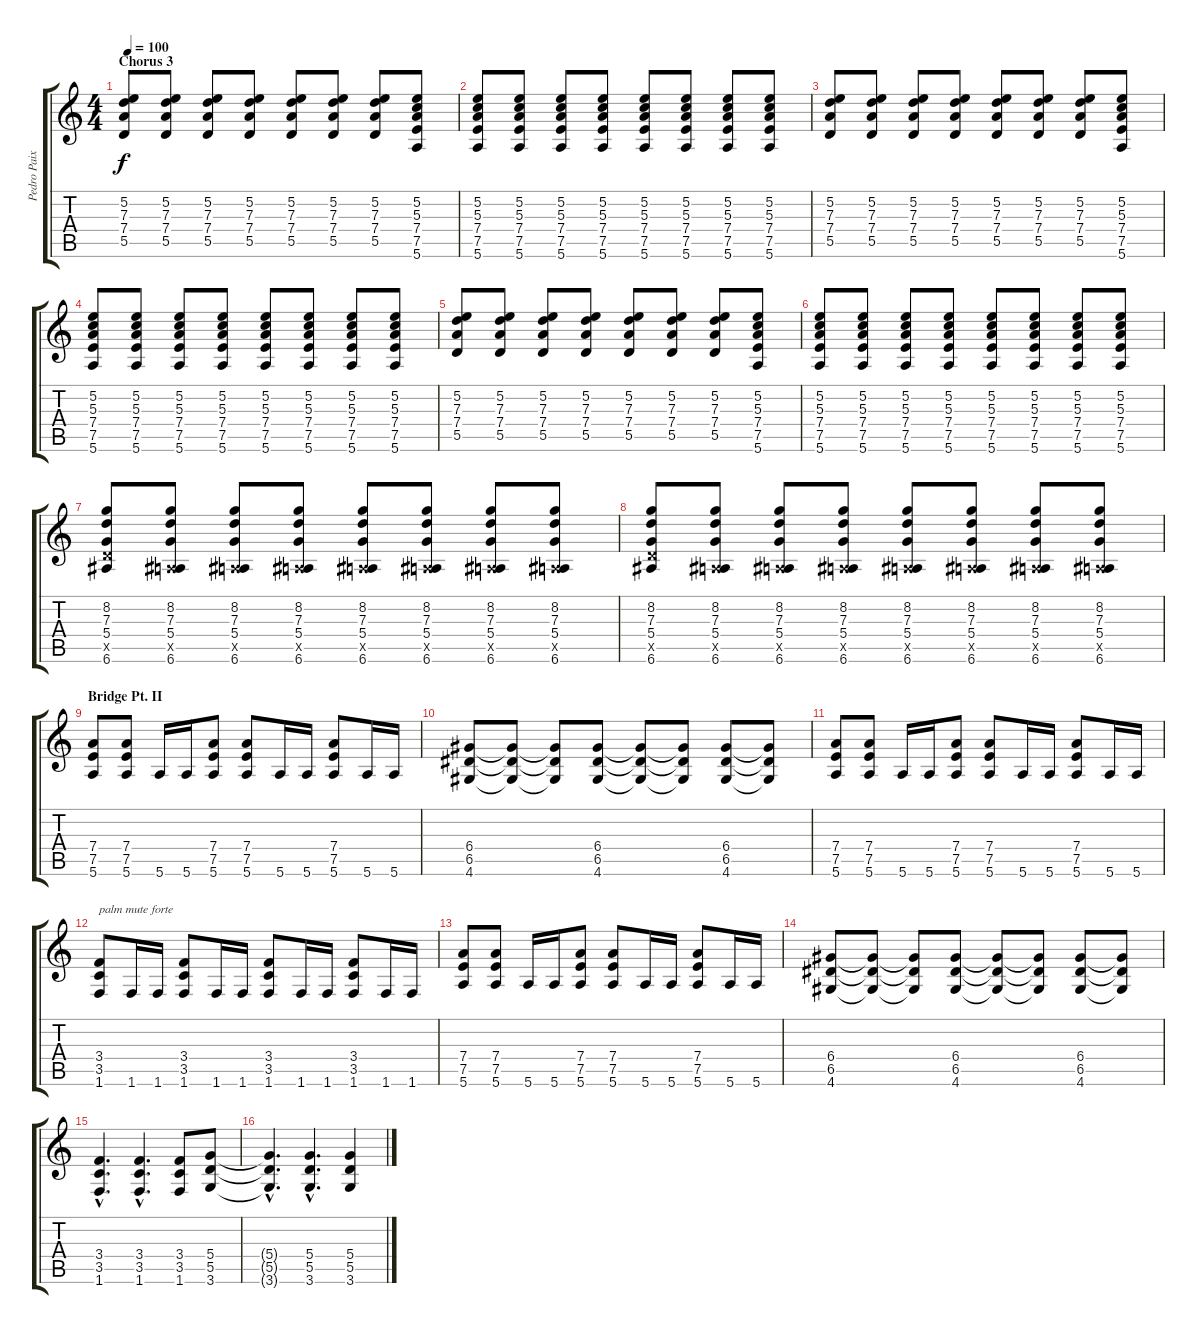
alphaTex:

\track ("Pedro Paixao" "Pedro Paix") {instrument distortionguitar}
\staff {score tabs}
\tuning (E4 B3 G3 D3 A2 E2) {hide}
\ts (4 4)
\section ("" "Chorus 3")
\tempo 100
\clef g2
\ks c
(5.2 7.3 7.4 5.5).8{dy f} (5.2 7.3 7.4 5.5).8 (5.2 7.3 7.4 5.5).8 (5.2 7.3 7.4 5.5).8 (5.2 7.3 7.4 5.5).8 (5.2 7.3 7.4 5.5).8 (5.2 7.3 7.4 5.5).8 (5.2 5.3 7.4 7.5 5.6).8 |
(5.2 5.3 7.4 7.5 5.6).8 (5.2 5.3 7.4 7.5 5.6).8 (5.2 5.3 7.4 7.5 5.6).8 (5.2 5.3 7.4 7.5 5.6).8 (5.2 5.3 7.4 7.5 5.6).8 (5.2 5.3 7.4 7.5 5.6).8 (5.2 5.3 7.4 7.5 5.6).8 (5.2 5.3 7.4 7.5 5.6).8 |
(5.2 7.3 7.4 5.5).8 (5.2 7.3 7.4 5.5).8 (5.2 7.3 7.4 5.5).8 (5.2 7.3 7.4 5.5).8 (5.2 7.3 7.4 5.5).8 (5.2 7.3 7.4 5.5).8 (5.2 7.3 7.4 5.5).8 (5.2 5.3 7.4 7.5 5.6).8 |
(5.2 5.3 7.4 7.5 5.6).8 (5.2 5.3 7.4 7.5 5.6).8 (5.2 5.3 7.4 7.5 5.6).8 (5.2 5.3 7.4 7.5 5.6).8 (5.2 5.3 7.4 7.5 5.6).8 (5.2 5.3 7.4 7.5 5.6).8 (5.2 5.3 7.4 7.5 5.6).8 (5.2 5.3 7.4 7.5 5.6).8 |
(5.2 7.3 7.4 5.5).8 (5.2 7.3 7.4 5.5).8 (5.2 7.3 7.4 5.5).8 (5.2 7.3 7.4 5.5).8 (5.2 7.3 7.4 5.5).8 (5.2 7.3 7.4 5.5).8 (5.2 7.3 7.4 5.5).8 (5.2 5.3 7.4 7.5 5.6).8 |
(5.2 5.3 7.4 7.5 5.6).8 (5.2 5.3 7.4 7.5 5.6).8 (5.2 5.3 7.4 7.5 5.6).8 (5.2 5.3 7.4 7.5 5.6).8 (5.2 5.3 7.4 7.5 5.6).8 (5.2 5.3 7.4 7.5 5.6).8 (5.2 5.3 7.4 7.5 5.6).8 (5.2 5.3 7.4 7.5 5.6).8 |
(8.2 7.3 5.4 5.5{x} 6.6).8 (8.2 7.3 5.4 0.5{x} 6.6).8 (8.2 7.3 5.4 0.5{x} 6.6).8 (8.2 7.3 5.4 0.5{x} 6.6).8 (8.2 7.3 5.4 0.5{x} 6.6).8 (8.2 7.3 5.4 0.5{x} 6.6).8 (8.2 7.3 5.4 0.5{x} 6.6).8 (8.2 7.3 5.4 0.5{x} 6.6).8 |
(8.2 7.3 5.4 5.5{x} 6.6).8 (8.2 7.3 5.4 0.5{x} 6.6).8 (8.2 7.3 5.4 0.5{x} 6.6).8 (8.2 7.3 5.4 0.5{x} 6.6).8 (8.2 7.3 5.4 0.5{x} 6.6).8 (8.2 7.3 5.4 0.5{x} 6.6).8 (8.2 7.3 5.4 0.5{x} 6.6).8 (8.2 7.3 5.4 0.5{x} 6.6).8 |
\section ("" "Bridge Pt. II")
(7.4 7.5 5.6).8 (7.4 7.5 5.6).8 5.6.16 5.6.16 (7.4 7.5 5.6).8 (7.4 7.5 5.6).8 5.6.16 5.6.16 (7.4 7.5 5.6).8 5.6.16 5.6.16 |
(6.4 6.5 4.6).8 (6.4{t} 6.5{t} 4.6{t}).8 (6.4{t} 6.5{t} 4.6{t}).8 (6.4 6.5 4.6).8 (6.4{t} 6.5{t} 4.6{t}).8 (6.4{t} 6.5{t} 4.6{t}).8 (6.4 6.5 4.6).8 (6.4{t} 6.5{t} 4.6{t}).8 |
(7.4 7.5 5.6).8 (7.4 7.5 5.6).8 5.6.16 5.6.16 (7.4 7.5 5.6).8 (7.4 7.5 5.6).8 5.6.16 5.6.16 (7.4 7.5 5.6).8 5.6.16 5.6.16 |
(3.4 3.5 1.6).8{txt "palm mute forte"} 1.6.16 1.6.16 (3.4 3.5 1.6).8 1.6.16 1.6.16 (3.4 3.5 1.6).8 1.6.16 1.6.16 (3.4 3.5 1.6).8 1.6.16 1.6.16 |
(7.4 7.5 5.6).8 (7.4 7.5 5.6).8 5.6.16 5.6.16 (7.4 7.5 5.6).8 (7.4 7.5 5.6).8 5.6.16 5.6.16 (7.4 7.5 5.6).8 5.6.16 5.6.16 |
(6.4 6.5 4.6).8 (6.4{t} 6.5{t} 4.6{t}).8 (6.4{t} 6.5{t} 4.6{t}).8 (6.4 6.5 4.6).8 (6.4{t} 6.5{t} 4.6{t}).8 (6.4{t} 6.5{t} 4.6{t}).8 (6.4 6.5 4.6).8 (6.4{t} 6.5{t} 4.6{t}).8 |
(3.4{hac} 3.5{hac} 1.6{hac}).4{d} (3.4{hac} 3.5{hac} 1.6{hac}).4{d} (3.4 3.5 1.6).8 (5.4 5.5 3.6).8 |
(5.4{hac t} 5.5{hac t} 3.6{hac t}).4{d} (5.4{hac} 5.5{hac} 3.6{hac}).4{d} (5.4 5.5 3.6).4
